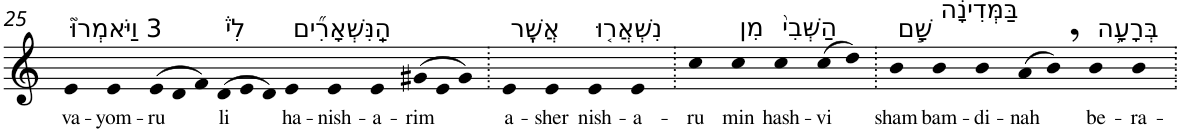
**kern	**text
*part1	*part1
*staff1	*staff1
*I"Piano	*
*I'Pno	*
!!LO:PB:g=z
*clefG2	*
*k[]	*
=25	=25
!LO:TX:a:t=3 וַיֹּאמְרוּ֮	!
!	!LO:LY:b
4e	va-
!	!LO:LY:b
4e	-yom-
*Xtuplet	*
!	!LO:LY:b
(>12e	-ru
12d	.
12f)	.
!LO:TX:a:t=לִי֒	!
!	!LO:LY:b
(>12d	li
12e	.
12d)	.
!LO:TX:a:t=הַֽנִּשְׁאָרִ֞ים	!
!	!LO:LY:b
4e	ha-
!	!LO:LY:b
4e	-nish-
!	!LO:LY:b
4e	-a-
!	!LO:LY:b
(>12g#X	-rim
12e	.
12g#)	.
=26.	=26.
!LO:TX:a:t=אֲשֶֽׁר	!
!	!LO:LY:b
4e	a-
!	!LO:LY:b
4e	-sher
!LO:TX:a:t=נִשְׁאֲר֤וּ	!
!	!LO:LY:b
4e	nish-
!	!LO:LY:b
4e	-a-
=27.	=27.
!	!LO:LY:b
4cc	-ru
!LO:TX:a:t=מִן	!
!	!LO:LY:b
4cc	min
!LO:TX:a:t=הַשְּׁבִי֙	!
!	!LO:LY:b
4cc	hash-
!	!LO:LY:b
(>8cc	-vi
8dd)	.
=28.	=28.
!LO:TX:a:t=שָׁ֣ם	!
!	!LO:LY:b
4b	sham
!LO:TX:a:t=בַּמְּדִינָ֔ה	!
!	!LO:LY:b
4b	bam-
!	!LO:LY:b
4b	-di-
!	!LO:LY:b
(>8a	-nah
8b,)	.
!LO:TX:a:t=בְּרָעָ֥ה	!
!	!LO:LY:b
4b	be-
!	!LO:LY:b
4b	-ra-
=.	=.
*-	*-
